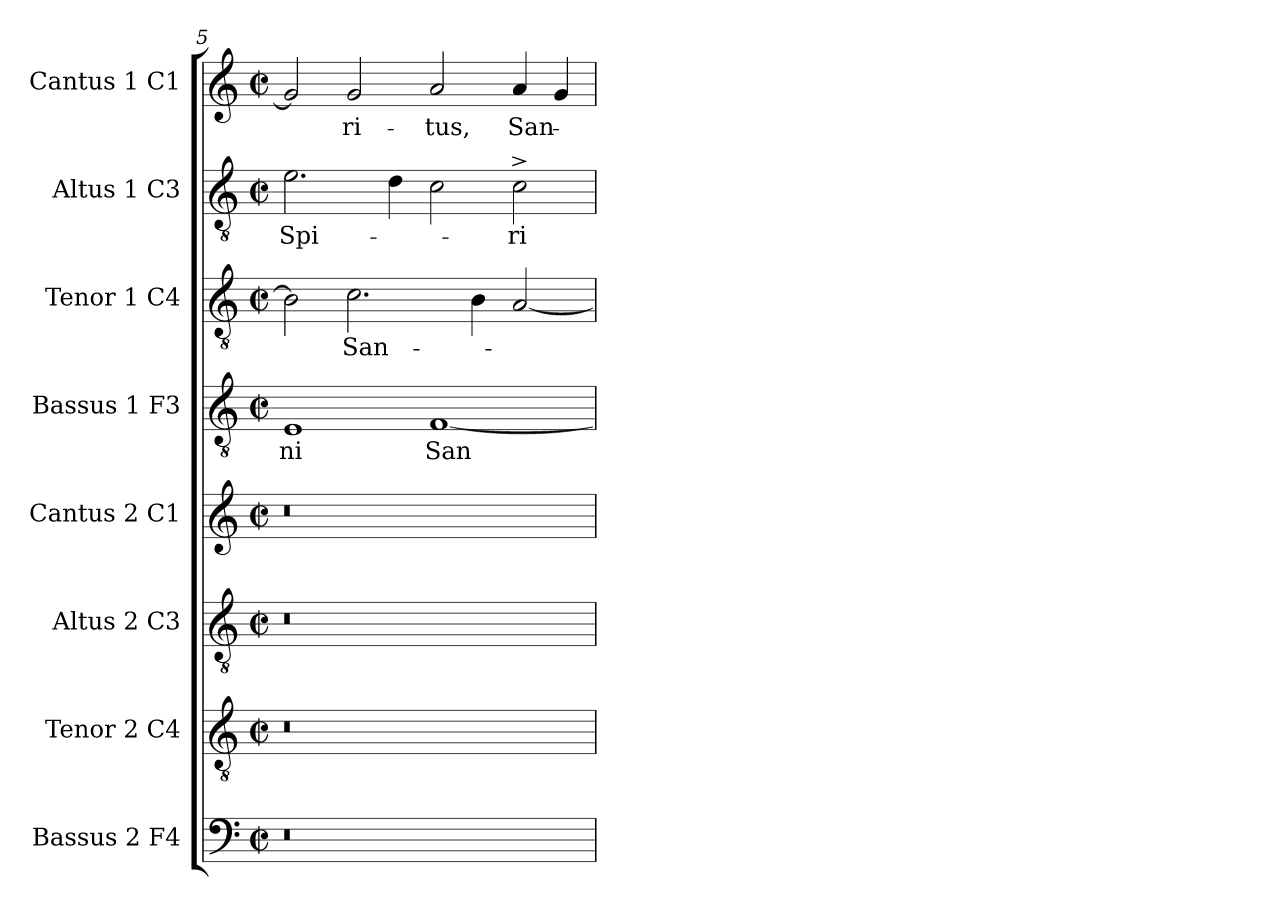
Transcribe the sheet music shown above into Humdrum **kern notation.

**kern	**kern	**kern	**kern	**kern	**text	**kern	**text	**kern	**text	**kern	**text
*part8	*part7	*part6	*part5	*part4	*part4	*part3	*part3	*part2	*part2	*part1	*part1
*staff8	*staff7	*staff6	*staff5	*staff4	*staff4	*staff3	*staff3	*staff2	*staff2	*staff1	*staff1
*I"Bassus 2  F4	*I"Tenor 2  C4	*I"Altus 2  C3	*I"Cantus 2  C1	*I"Bassus 1  F3	*	*I"Tenor 1  C4	*	*I"Altus 1  C3	*	*I"Cantus 1  C1	*
*I'B2	*I'T2	*I'A2	*I'C2	*I'B1	*	*I'T1	*	*I'A1	*	*I'C1	*
*clefF4	*clefGv2	*clefGv2	*clefG2	*clefGv2	*	*clefGv2	*	*clefGv2	*	*clefG2	*
*M2/2	*M2/2	*M2/2	*M2/2	*M2/2	*	*M2/2	*	*M2/2	*	*M2/2	*
*met(c|)	*met(c|)	*met(c|)	*met(c|)	*met(c|)	*	*met(c|)	*	*met(c|)	*	*met(c|)	*
=5	=5	=5	=5	=5	=5	=5	=5	=5	=5	=5	=5
!	!	!	!	!	!LO:LY:b:cj	!	!	!	!LO:LY:b:cj	!	!
0r	0r	0r	0r	1E	-ni	2B\]	.	2.e\	Spi-	2g/]	.
!	!	!	!	!	!	!	!LO:LY:b:cj	!	!	!	!LO:LY:b:cj
.	.	.	.	.	.	2.c\	San-	.	.	2g/	-ri-
.	.	.	.	.	.	.	.	4d\	.	.	.
!	!	!	!	!	!LO:LY:b:cj	!	!	!	!	!	!LO:LY:b:cj
.	.	.	.	[>1F	San-	.	.	2c\	.	2a/	-tus,
.	.	.	.	.	.	4B\	.	.	.	.	.
!	!	!	!	!	!	!	!	!	!LO:LY:b:cj	!	!LO:LY:b:cj
.	.	.	.	.	.	[>2A/	.	2c^<\	-ri-	4a/	San-
.	.	.	.	.	.	.	.	.	.	4g/	.
=	=	=	=	=	=	=	=	=	=	=	=
*-	*-	*-	*-	*-	*-	*-	*-	*-	*-	*-	*-
